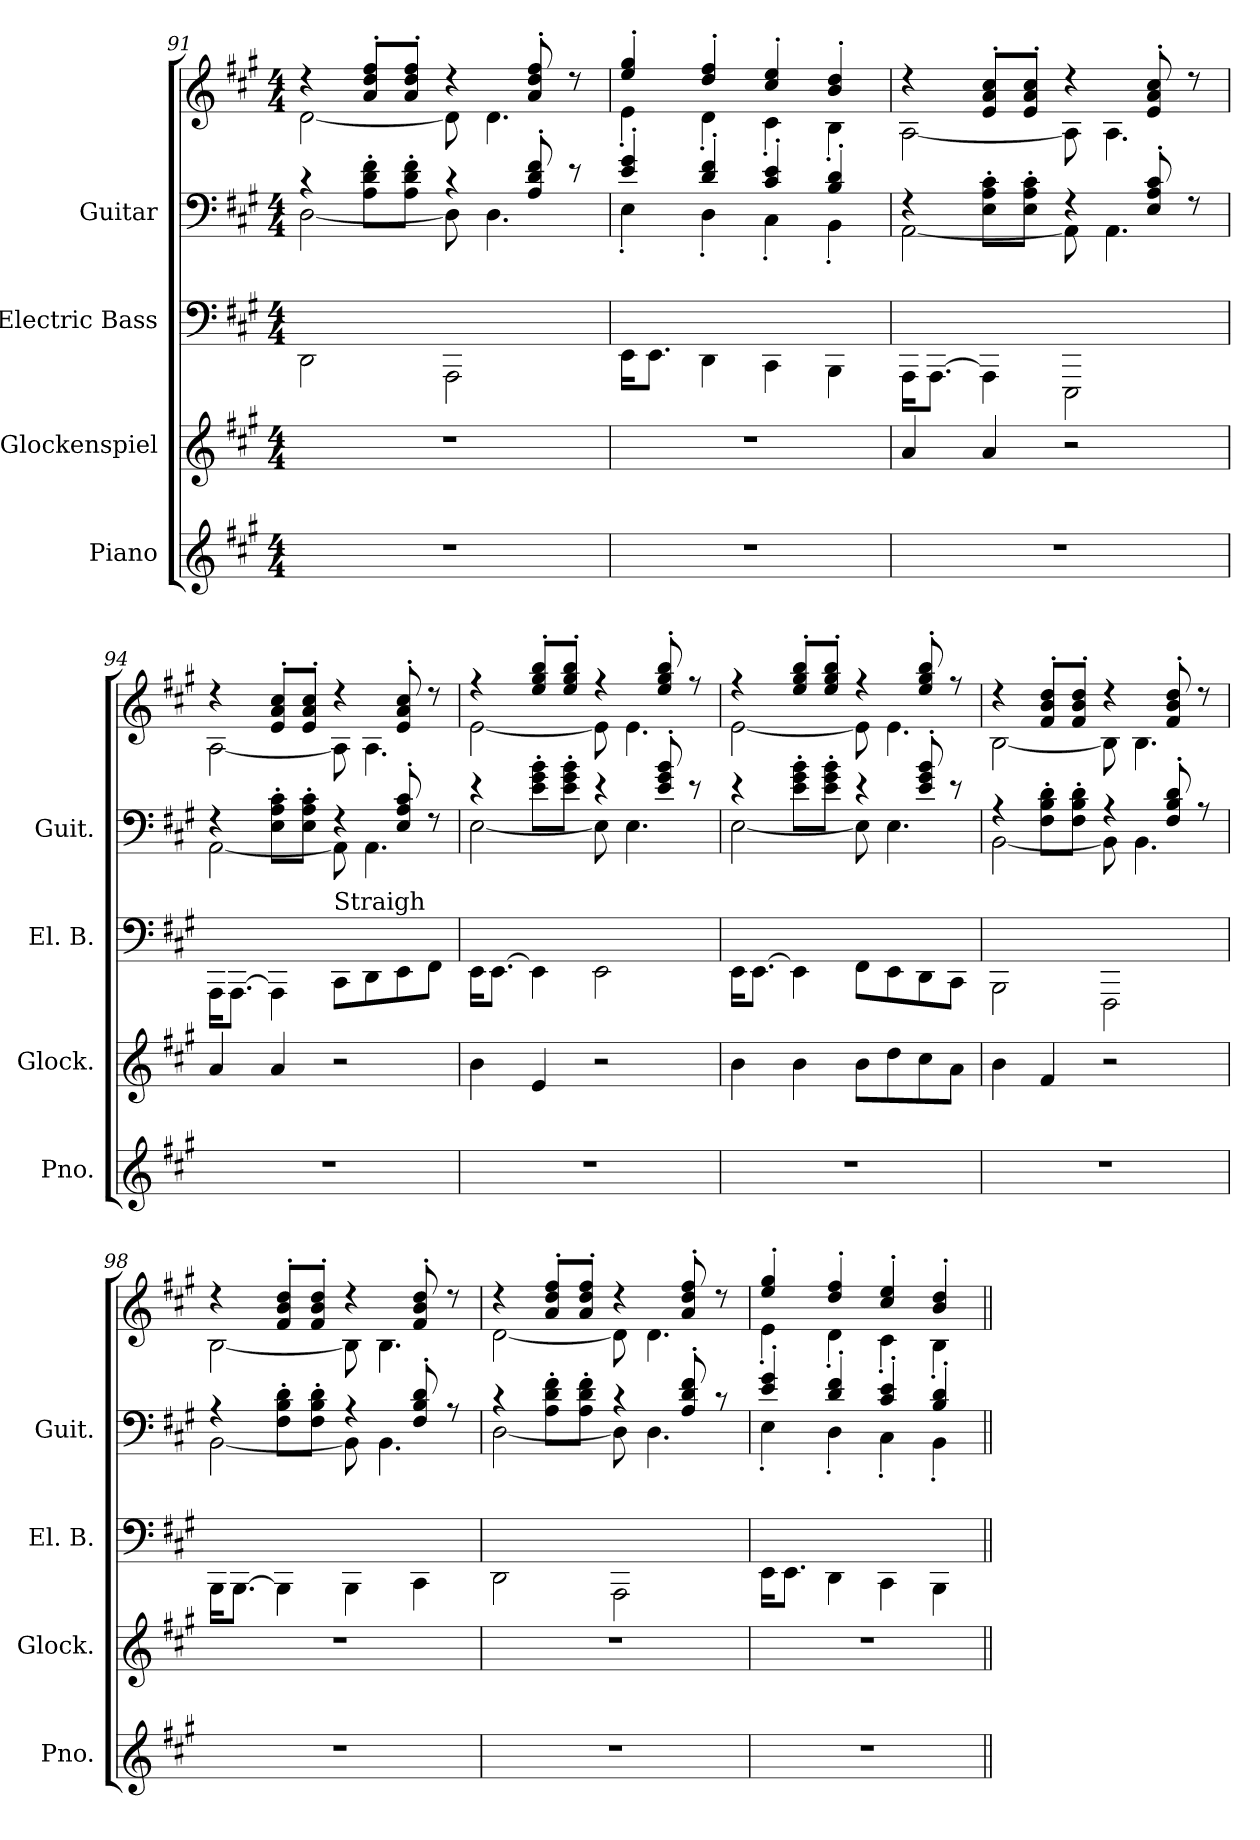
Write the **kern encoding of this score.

**kern	**kern	**kern	**kern	**kern
*part4	*part3	*part2	*part1	*part1
*staff5	*staff4	*staff3	*staff2	*staff1
*I"Piano	*I"Glockenspiel	*I"Electric Bass	*I"Guitar	*
*I'Pno.	*I'Glock.	*I'El. B.	*I'Guit.	*
*clefG2	*clefG2	*	*	*clefG2
*	*ITrd-14c-24	*ITrd7c12	*ITrd7c12	*ITrd7c12
*k[f#c#g#]	*k[f#c#g#]	*k[f#c#g#]	*k[f#c#g#]	*k[f#c#g#]
*M4/4	*M4/4	*M4/4	*M4/4	*M4/4
=91	=91	=91	=91	=91
*	*	*	*^	*^
1r	1r	2DDD\	4r	[2DD	4r	[2D\
.	.	.	8AA'\ 8D'\ 8F#'\L	.	8A/' 8d/' 8f#/'L	.
.	.	.	8AA'\ 8D'\ 8F#'\J	.	8A/' 8d/' 8f#/'J	.
.	.	2AAAA\	4r	8DD]	4r	8D\]
.	.	.	.	4.DD	.	4.D\
.	.	.	8AA' 8D' 8F#'	.	8A/' 8d/' 8f#/'	.
.	.	.	8r	.	8r	.
=92	=92	=92	=92	=92	=92	=92
1r	1r	16EEE\KL	4E' 4G#'	4EE'	4e/' 4g#/'	4E'\
.	.	8.EEE\J	.	.	.	.
.	.	4DDD\	4D' 4F#'	4DD'	4d/' 4f#/'	4D'\
.	.	4CCC#\	4C#' 4E'	4CC#'	4c#/' 4e/'	4C#'\
.	.	4BBBB\	4BB' 4D'	4BBB'	4B/' 4d/'	4BB'\
!!LO:PB:g=z	!!
=93	=93	=93	=93	=93	=93	=93
1r	4aaa/	16AAAA\KL	4r	[2AAA	4r	[2AA\
.	.	[8.AAAA\J	.	.	.	.
.	4aaa/	4AAAA\]	8EE'\ 8AA'\ 8C#'\L	.	8E/' 8A/' 8c#/'L	.
.	.	.	8EE'\ 8AA'\ 8C#'\J	.	8E/' 8A/' 8c#/'J	.
.	2r	2EEEE\	4r	8AAA]	4r	8AA\]
.	.	.	.	4.AAA	.	4.AA\
.	.	.	8EE' 8AA' 8C#'	.	8E/' 8A/' 8c#/'	.
.	.	.	8r	.	8r	.
=94	=94	=94	=94	=94	=94	=94
1r	4aaa/	16AAAA\KL	4r	[2AAA	4r	[2AA\
.	.	[8.AAAA\J	.	.	.	.
.	4aaa/	4AAAA\]	8EE'\ 8AA'\ 8C#'\L	.	8E/' 8A/' 8c#/'L	.
.	.	.	8EE'\ 8AA'\ 8C#'\J	.	8E/' 8A/' 8c#/'J	.
!	!	!LO:TX:a:t=Straigh	!	!	!	!
.	2r	8CCC#\L	4r	8AAA]	4r	8AA\]
.	.	8DDD\	.	4.AAA	.	4.AA\
.	.	8EEE\	8EE' 8AA' 8C#'	.	8E/' 8A/' 8c#/'	.
.	.	8FFF#\J	8r	.	8r	.
=95	=95	=95	=95	=95	=95	=95
1r	4bbb\	16EEE\KL	4r	[2EE	4r	[2E\
.	.	[8.EEE\J	.	.	.	.
.	4eee/	4EEE\]	8E'\ 8G#'\ 8B'\L	.	8e/' 8g#/' 8b/'L	.
.	.	.	8E'\ 8G#'\ 8B'\J	.	8e/' 8g#/' 8b/'J	.
.	2r	2EEE\	4r	8EE]	4r	8E\]
.	.	.	.	4.EE	.	4.E\
.	.	.	8E' 8G#' 8B'	.	8e/' 8g#/' 8b/'	.
.	.	.	8r	.	8r	.
=96	=96	=96	=96	=96	=96	=96
1r	4bbb\	16EEE\KL	4r	[2EE	4r	[2E\
.	.	[8.EEE\J	.	.	.	.
.	4bbb\	4EEE\]	8E'\ 8G#'\ 8B'\L	.	8e/' 8g#/' 8b/'L	.
.	.	.	8E'\ 8G#'\ 8B'\J	.	8e/' 8g#/' 8b/'J	.
.	8bbb\L	8FFF#\L	4r	8EE]	4r	8E\]
.	8dddd\	8EEE\	.	4.EE	.	4.E\
.	8cccc#\	8DDD\	8E' 8G#' 8B'	.	8e/' 8g#/' 8b/'	.
.	8aaa\J	8CCC#\J	8r	.	8r	.
!!LO:LB:g=z	!!
=97	=97	=97	=97	=97	=97	=97
1r	4bbb\	2BBBB\	4r	[2BBB	4r	[2BB\
.	4fff#/	.	8FF#'\ 8BB'\ 8D'\L	.	8F#/' 8B/' 8d/'L	.
.	.	.	8FF#'\ 8BB'\ 8D'\J	.	8F#/' 8B/' 8d/'J	.
.	2r	2FFFF#\	4r	8BBB]	4r	8BB\]
.	.	.	.	4.BBB	.	4.BB\
.	.	.	8FF#' 8BB' 8D'	.	8F#/' 8B/' 8d/'	.
.	.	.	8r	.	8r	.
=98	=98	=98	=98	=98	=98	=98
1r	1r	16BBBB\KL	4r	[2BBB	4r	[2BB\
.	.	[8.BBBB\J	.	.	.	.
.	.	4BBBB\]	8FF#'\ 8BB'\ 8D'\L	.	8F#/' 8B/' 8d/'L	.
.	.	.	8FF#'\ 8BB'\ 8D'\J	.	8F#/' 8B/' 8d/'J	.
.	.	4BBBB\	4r	8BBB]	4r	8BB\]
.	.	.	.	4.BBB	.	4.BB\
.	.	4CCC#\	8FF#' 8BB' 8D'	.	8F#/' 8B/' 8d/'	.
.	.	.	8r	.	8r	.
=99	=99	=99	=99	=99	=99	=99
1r	1r	2DDD\	4r	[2DD	4r	[2D\
.	.	.	8AA'\ 8D'\ 8F#'\L	.	8A/' 8d/' 8f#/'L	.
.	.	.	8AA'\ 8D'\ 8F#'\J	.	8A/' 8d/' 8f#/'J	.
.	.	2AAAA\	4r	8DD]	4r	8D\]
.	.	.	.	4.DD	.	4.D\
.	.	.	8AA' 8D' 8F#'	.	8A/' 8d/' 8f#/'	.
.	.	.	8r	.	8r	.
!!LO:PB:g=z	!!
=100	=100	=100	=100	=100	=100	=100
1r	1r	16EEE\KL	4E' 4G#'	4EE'	4e/' 4g#/'	4E'\
.	.	8.EEE\J	.	.	.	.
.	.	4DDD\	4D' 4F#'	4DD'	4d/' 4f#/'	4D'\
.	.	4CCC#\	4C#' 4E'	4CC#'	4c#/' 4e/'	4C#'\
.	.	4BBBB\	4BB' 4D'	4BBB'	4B/' 4d/'	4BB'\
*	*	*	*v	*v	*	*
*	*	*	*	*v	*v
=||	=||	=||	=||	=||
*-	*-	*-	*-	*-
